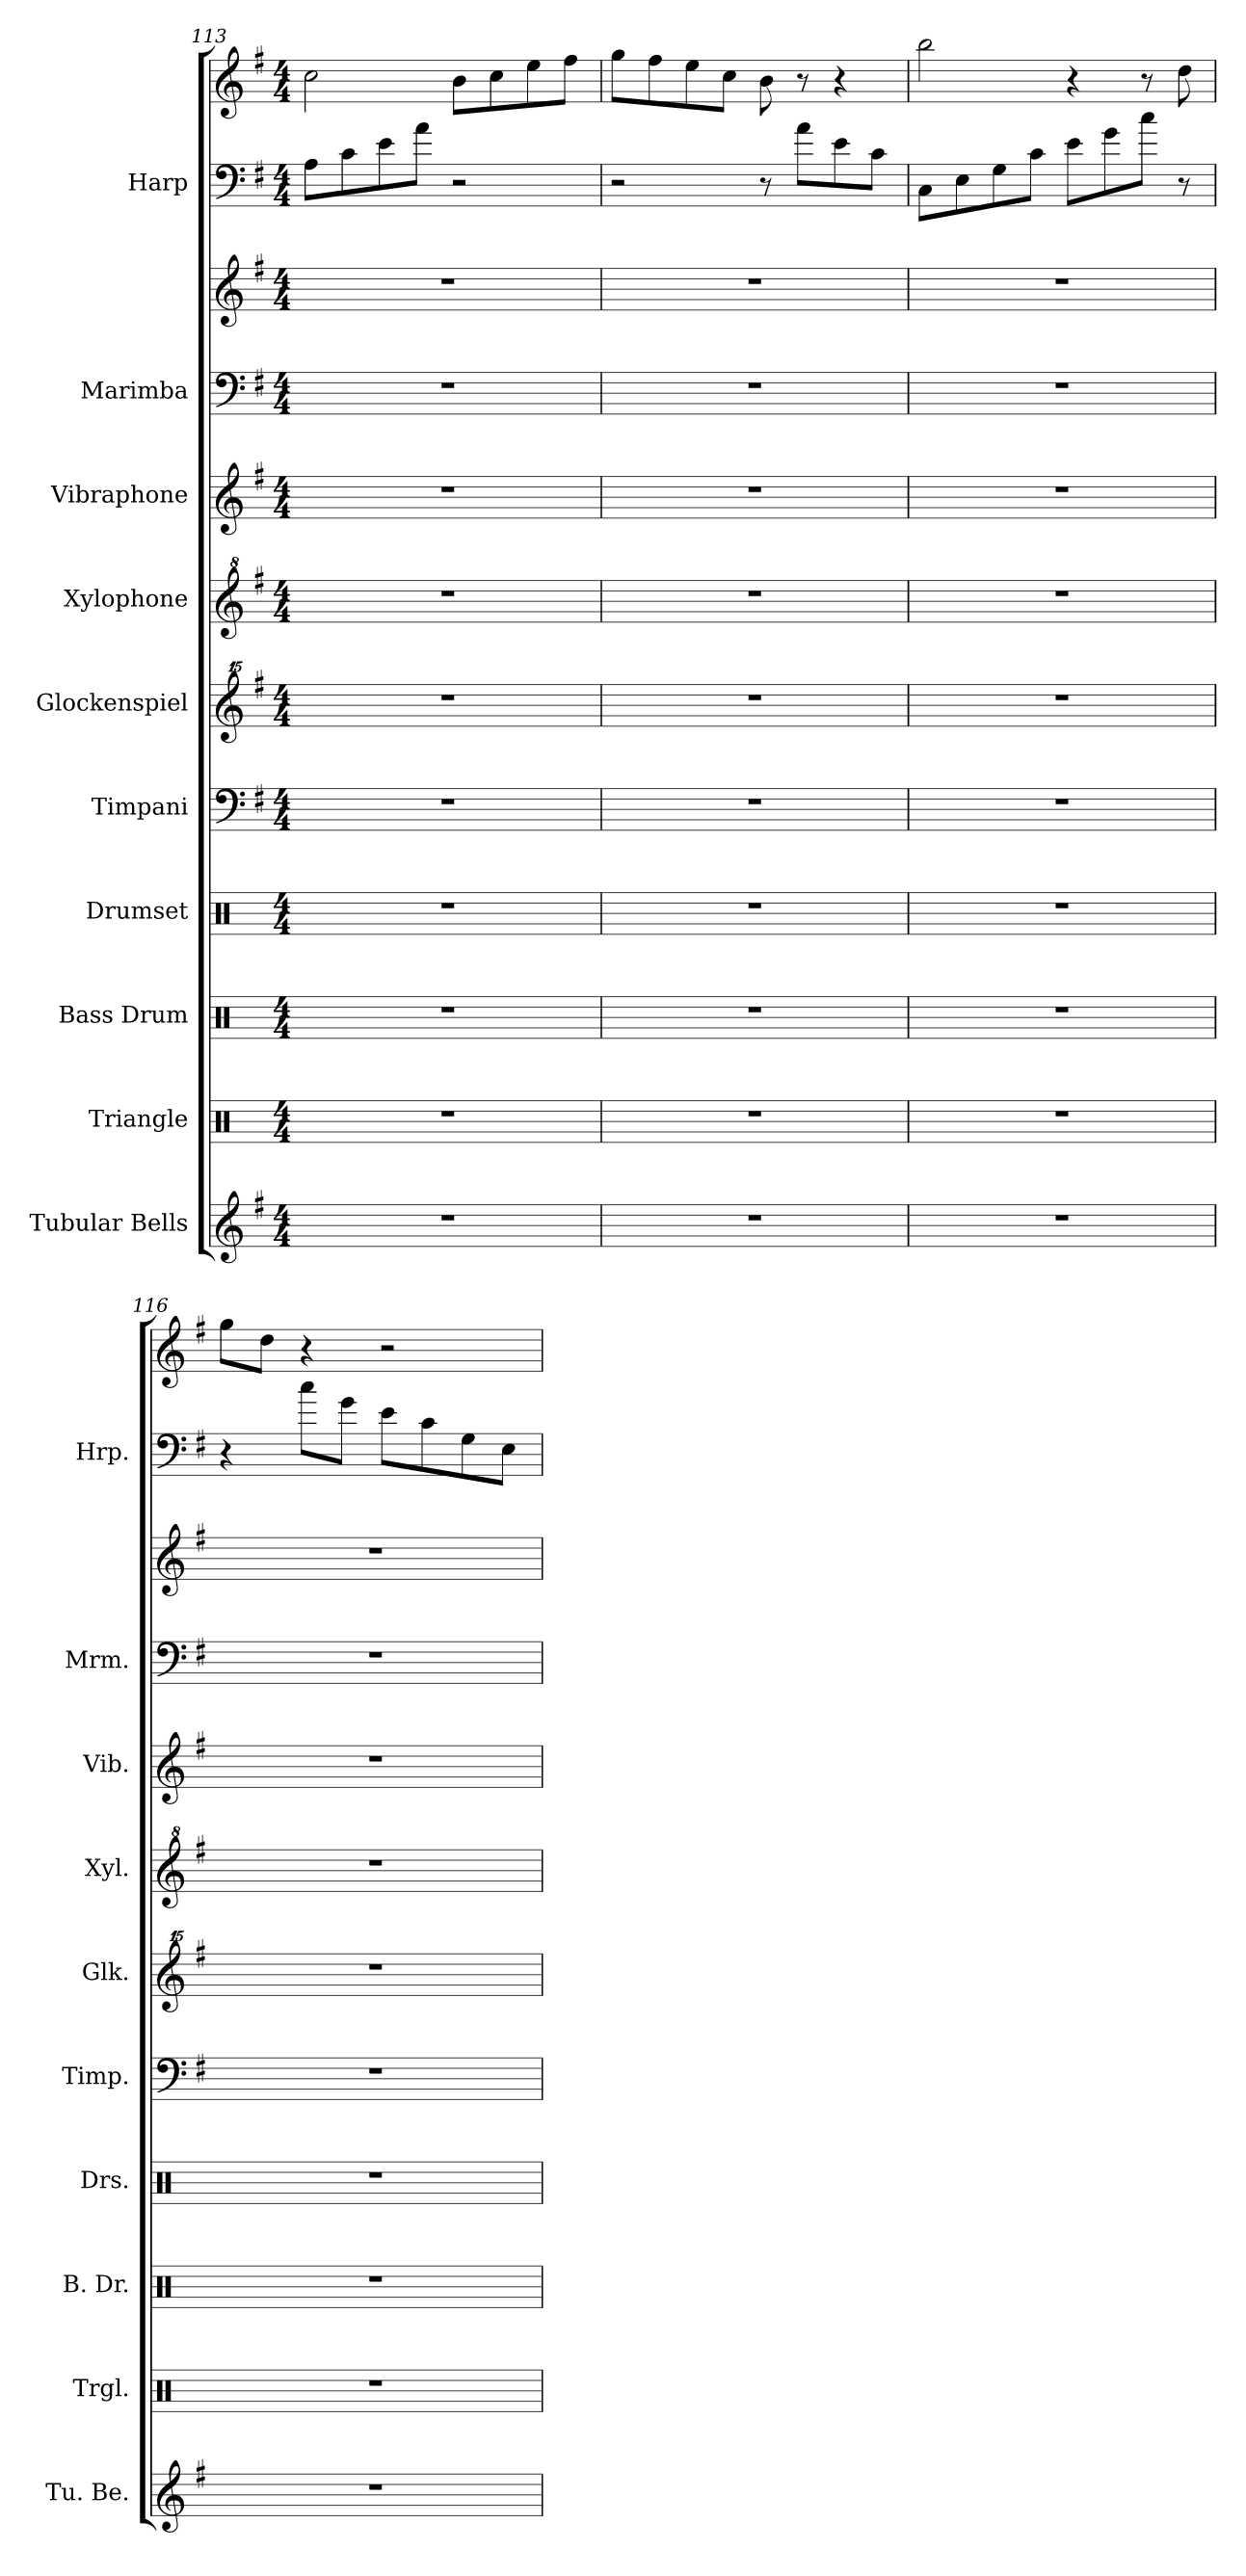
**kern	**kern	**kern	**kern	**kern	**kern	**kern	**kern	**kern	**kern	**kern	**kern
*part10	*part9	*part8	*part7	*part6	*part5	*part4	*part3	*part2	*part2	*part1	*part1
*staff12	*staff11	*staff10	*staff9	*staff8	*staff7	*staff6	*staff5	*staff4	*staff3	*staff2	*staff1
*I"Tubular Bells	*I"Triangle	*I"Bass Drum	*I"Drumset	*I"Timpani	*I"Glockenspiel	*I"Xylophone	*I"Vibraphone	*I"Marimba	*	*I"Harp	*
*I'Tu. Be.	*I'Trgl.	*I'B. Dr.	*I'Drs.	*I'Timp.	*I'Glk.	*I'Xyl.	*I'Vib.	*I'Mrm.	*	*I'Hrp.	*
*clefG2	*clefX	*clefX	*clefX	*clefF4	*clefG^^2	*clefG^2	*clefG2	*clefF4	*clefG2	*clefF4	*clefG2
*k[f#]	*k[]	*k[]	*k[]	*k[f#]	*k[f#]	*k[f#]	*k[f#]	*k[f#]	*k[f#]	*k[f#]	*k[f#]
*G:	*C:	*C:	*C:	*G:	*G:	*G:	*G:	*G:	*G:	*G:	*G:
*M4/4	*M4/4	*M4/4	*M4/4	*M4/4	*M4/4	*M4/4	*M4/4	*M4/4	*M4/4	*M4/4	*M4/4
=113	=113	=113	=113	=113	=113	=113	=113	=113	=113	=113	=113
1r	1r	1r	1r	1r	1r	1r	1r	1r	1r	8A\L	2cc\
.	.	.	.	.	.	.	.	.	.	8c\	.
.	.	.	.	.	.	.	.	.	.	8e\	.
.	.	.	.	.	.	.	.	.	.	8a\J	.
.	.	.	.	.	.	.	.	.	.	2r	8b\L
.	.	.	.	.	.	.	.	.	.	.	8cc\
.	.	.	.	.	.	.	.	.	.	.	8ee\
.	.	.	.	.	.	.	.	.	.	.	8ff#\J
=114	=114	=114	=114	=114	=114	=114	=114	=114	=114	=114	=114
1r	1r	1r	1r	1r	1r	1r	1r	1r	1r	2r	8gg\L
.	.	.	.	.	.	.	.	.	.	.	8ff#\
.	.	.	.	.	.	.	.	.	.	.	8ee\
.	.	.	.	.	.	.	.	.	.	.	8cc\J
.	.	.	.	.	.	.	.	.	.	8r	8b\
.	.	.	.	.	.	.	.	.	.	8a\L	8r
.	.	.	.	.	.	.	.	.	.	8e\	4r
.	.	.	.	.	.	.	.	.	.	8c\J	.
!!LO:PB:g=z
=115	=115	=115	=115	=115	=115	=115	=115	=115	=115	=115	=115
1r	1r	1r	1r	1r	1r	1r	1r	1r	1r	8C\L	2bb\
.	.	.	.	.	.	.	.	.	.	8E\	.
.	.	.	.	.	.	.	.	.	.	8G\	.
.	.	.	.	.	.	.	.	.	.	8c\J	.
.	.	.	.	.	.	.	.	.	.	8e\L	4r
.	.	.	.	.	.	.	.	.	.	8g\	.
.	.	.	.	.	.	.	.	.	.	8cc\J	8r
.	.	.	.	.	.	.	.	.	.	8r	8dd\
=116	=116	=116	=116	=116	=116	=116	=116	=116	=116	=116	=116
1r	1r	1r	1r	1r	1r	1r	1r	1r	1r	4r	8gg\L
.	.	.	.	.	.	.	.	.	.	.	8dd\J
.	.	.	.	.	.	.	.	.	.	8cc\L	4r
.	.	.	.	.	.	.	.	.	.	8g\J	.
.	.	.	.	.	.	.	.	.	.	8e\L	2r
.	.	.	.	.	.	.	.	.	.	8c\	.
.	.	.	.	.	.	.	.	.	.	8G\	.
.	.	.	.	.	.	.	.	.	.	8E\J	.
=	=	=	=	=	=	=	=	=	=	=	=
*-	*-	*-	*-	*-	*-	*-	*-	*-	*-	*-	*-
